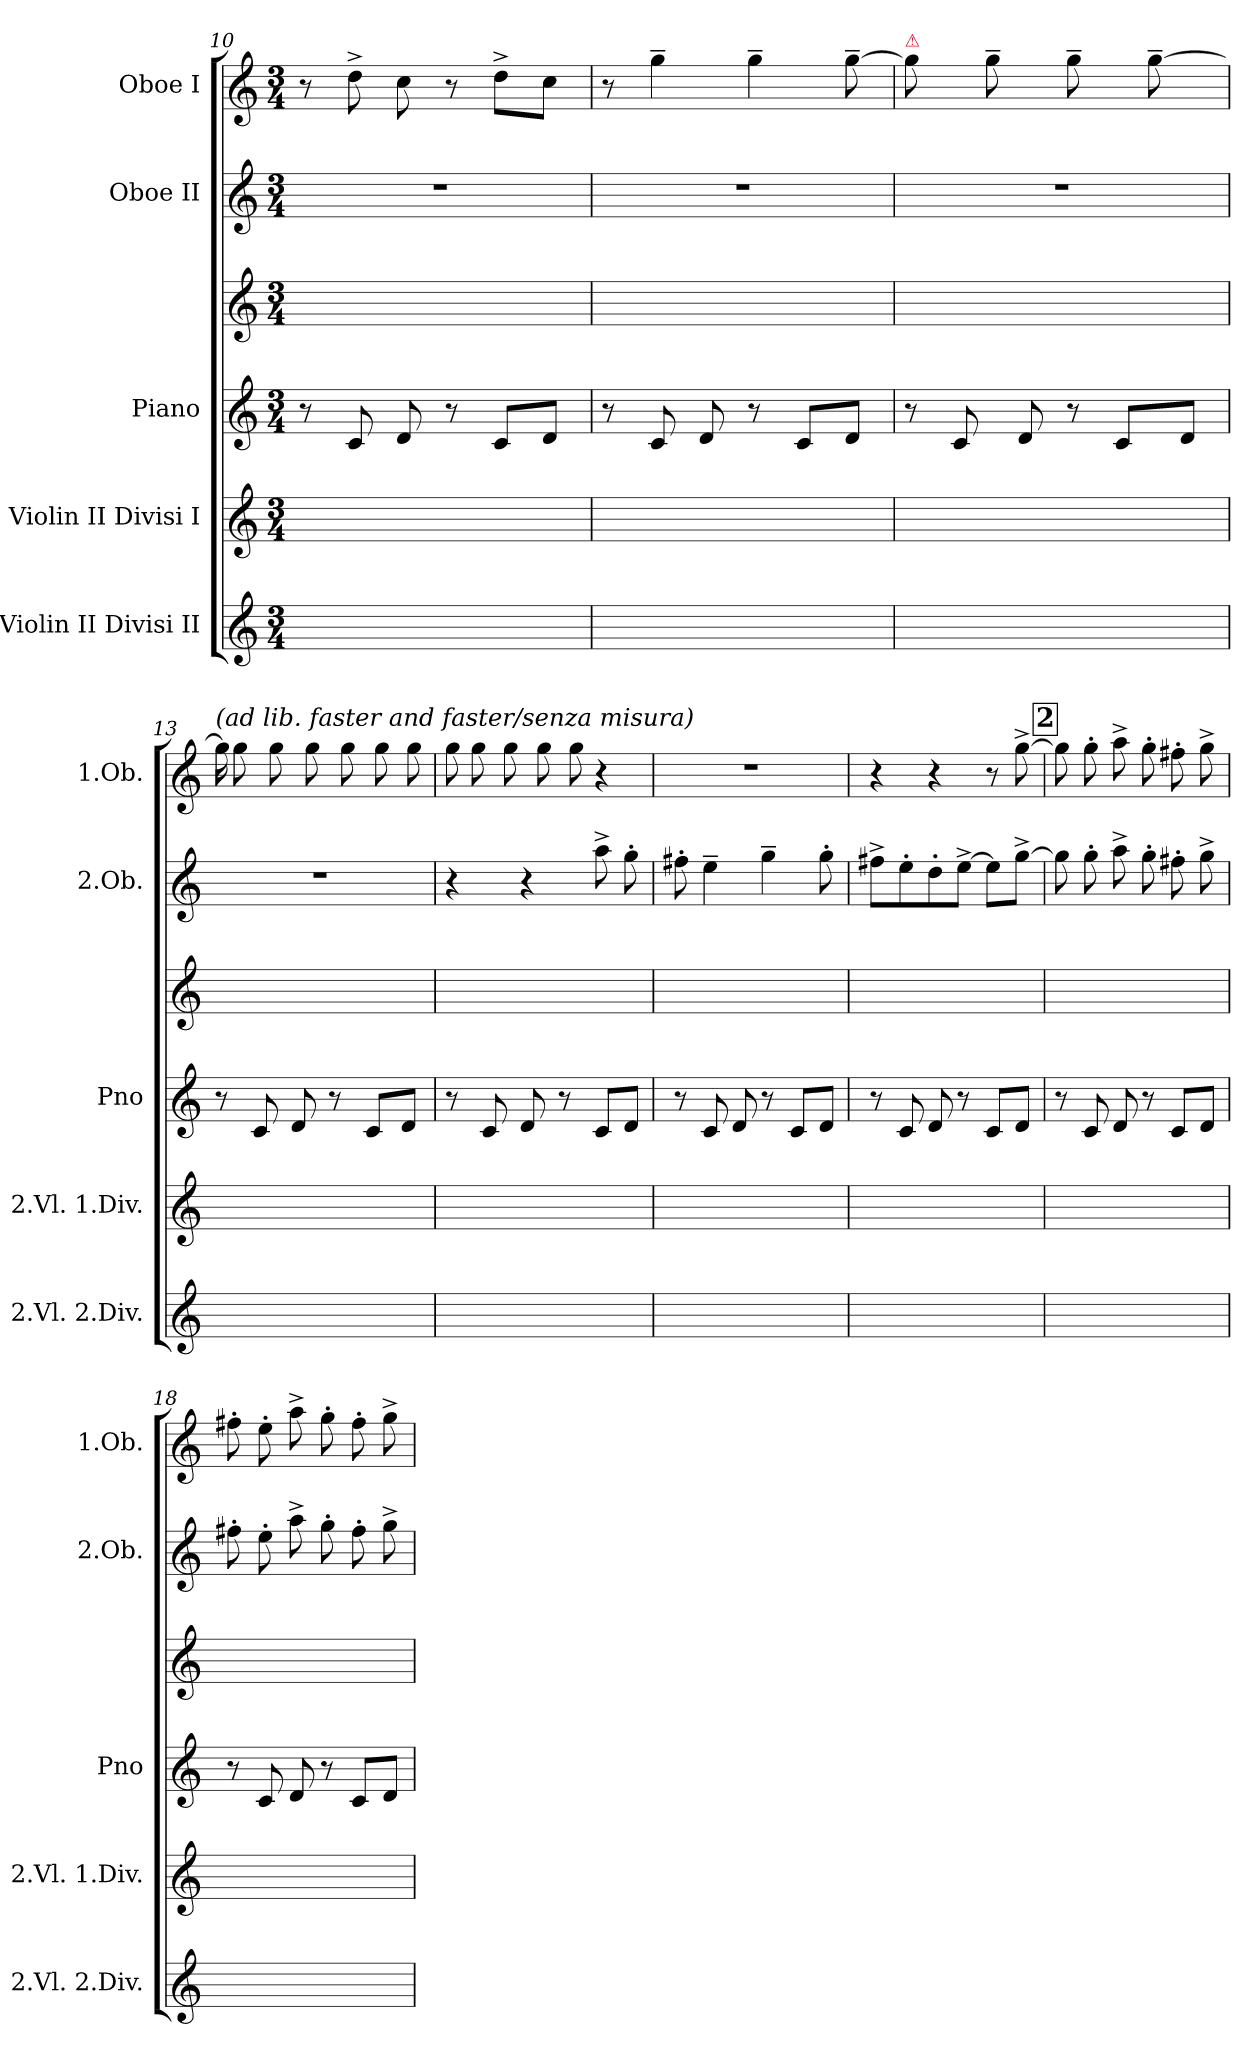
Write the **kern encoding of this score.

**kern	**kern	**kern	**kern	**kern	**kern
*part5	*part4	*part3	*part3	*part2	*part1
*staff6	*staff5	*staff4	*staff3	*staff2	*staff1
*I"Violin II Divisi II	*I"Violin II Divisi I	*I"Piano	*	*I"Oboe II	*I"Oboe I
*I'2.Vl. 2.Div.	*I'2.Vl. 1.Div.	*I'Pno	*	*I'2.Ob.	*I'1.Ob.
*clefG2	*clefG2	*clefG2	*clefG2	*clefG2	*clefG2
*k[]	*k[]	*k[]	*k[]	*k[]	*k[]
*C:	*C:	*C:	*C:	*C:	*C:
*M3/4	*M3/4	*M3/4	*M3/4	*M3/4	*M3/4
=10	=10	=10	=10	=10	=10
8ryy	8ryy	8r	8ryy	4%3r	8r
8ryy	8ryy	8c	8ryy	.	8dd^
4ryy	4ryy	8d	8ryy	.	8cc
.	.	8r	8ryy	.	8r
8ryy	8ryy	8cL	8ryy	.	8dd^L
8ryy	8ryy	8dJ	8ryy	.	8ccJ
=11	=11	=11	=11	=11	=11
8ryy	8ryy	8r	8ryy	4%3r	8r
8ryy	8ryy	8c	8ryy	.	4gg~
4ryy	4ryy	8d	8ryy	.	.
.	.	8r	8ryy	.	4gg~
8ryy	8ryy	8cL	8ryy	.	.
8ryy	8ryy	8dJ	8ryy	.	[8gg~
=12	=12	=12	=12	=12	=12
*	*	*	*	*	*Xtuplet
!	!	!	!	!	!LO:TX:a:color=crimson:t=⚠
8ryy	8ryy	8r	8ryy	4%3r	16%3gg]
8ryy	8ryy	8c	8ryy	.	.
.	.	.	.	.	16%3gg~
4ryy	4ryy	8d	8ryy	.	.
.	.	8r	8ryy	.	16%3gg~
8ryy	8ryy	8cL	8ryy	.	.
.	.	.	.	.	[16%3gg~
8ryy	8ryy	8dJ	8ryy	.	.
=13	=13	=13	=13	=13	=13
!	!	!	!	!	!LO:TX:a:i:t=(ad lib. faster and faster/senza misura)
8ryy	8ryy	8r	8ryy	4%3r	52%3gg]
.	.	.	.	.	26%3gg
8ryy	8ryy	8c	8ryy	.	.
.	.	.	.	.	26%3gg
4ryy	4ryy	8d	8ryy	.	.
.	.	.	.	.	26%3gg
.	.	8r	8ryy	.	.
.	.	.	.	.	26%3gg
8ryy	8ryy	8cL	8ryy	.	.
.	.	.	.	.	26%3gg
8ryy	8ryy	8dJ	8ryy	.	.
.	.	.	.	.	26%3gg
=14	=14	=14	=14	=14	=14
8ryy	8ryy	8r	8ryy	4r	10gg
.	.	.	.	.	10gg
8ryy	8ryy	8c	8ryy	.	.
.	.	.	.	.	10gg
4ryy	4ryy	8d	8ryy	4r	.
.	.	.	.	.	10gg
.	.	8r	8ryy	.	.
.	.	.	.	.	10gg
8ryy	8ryy	8cL	8ryy	8aa^	4r
8ryy	8ryy	8dJ	8ryy	8gg'	.
=15	=15	=15	=15	=15	=15
8ryy	8ryy	8r	8ryy	8ff#X'	4%3r
8ryy	8ryy	8c	8ryy	4ee~	.
4ryy	4ryy	8d	8ryy	.	.
.	.	8r	8ryy	4gg~	.
8ryy	8ryy	8cL	8ryy	.	.
8ryy	8ryy	8dJ	8ryy	8gg'	.
=16	=16	=16	=16	=16	=16
8ryy	8ryy	8r	8ryy	8ff#X^L	4r
8ryy	8ryy	8c	8ryy	8ee'	.
4ryy	4ryy	8d	8ryy	8dd'	4r
.	.	8r	8ryy	[8ee^J	.
8ryy	8ryy	8cL	8ryy	8eeL]	8r
8ryy	8ryy	8dJ	8ryy	[8gg^J	[8gg^
!!LO:REH:place=s1:t=2
=17	=17	=17	=17	=17	=17
8ryy	8ryy	8r	8ryy	8gg]	8gg]
8ryy	8ryy	8c	8ryy	8gg'	8gg'
4ryy	4ryy	8d	8ryy	8aa^	8aa^
.	.	8r	8ryy	8gg'	8gg'
8ryy	8ryy	8cL	8ryy	8ff#X'	8ff#X'
8ryy	8ryy	8dJ	8ryy	8gg^	8gg^
=18	=18	=18	=18	=18	=18
8ryy	8ryy	8r	8ryy	8ff#X'	8ff#X'
8ryy	8ryy	8c	8ryy	8ee'	8ee'
4ryy	4ryy	8d	8ryy	8aa^	8aa^
.	.	8r	8ryy	8gg'	8gg'
8ryy	8ryy	8cL	8ryy	8ff#'	8ff#'
8ryy	8ryy	8dJ	8ryy	8gg^	8gg^
=	=	=	=	=	=
*-	*-	*-	*-	*-	*-
